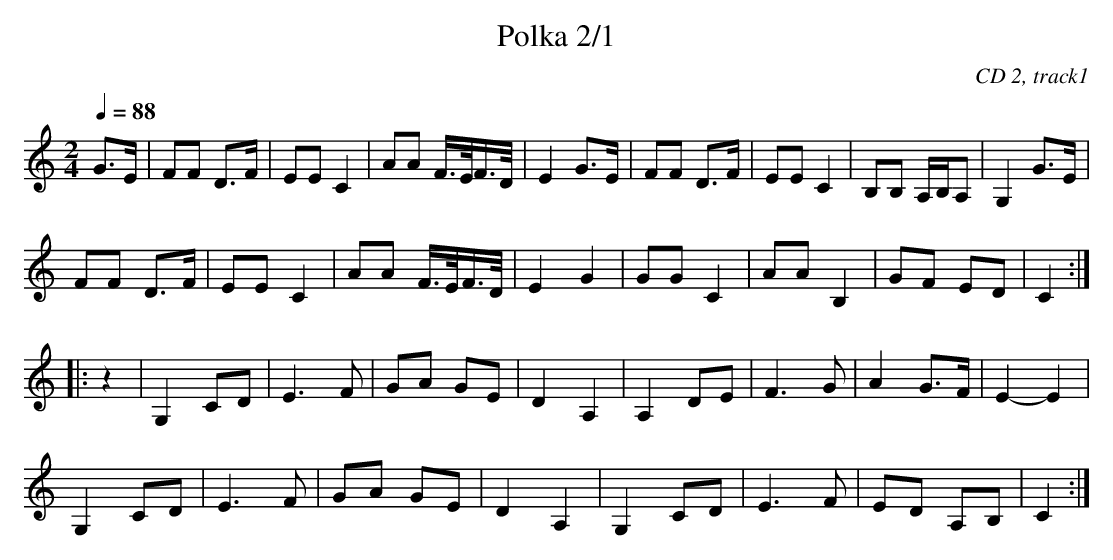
X:1
T:Polka 2/1
C:CD 2, track1
M:2/4
L:1/16
Q:1/4=88
K:C
G3E|F2F2 D3F|E2E2 C4|A2A2 F>EF>D|E4 G3E|F2F2 D3F|E2E2 C4|B,2B,2 A,B,A,2|G,4 G3E|
F2F2 D3F|E2E2 C4|A2A2 F>EF>D|E4G4|G2G2 C4|A2A2 B,4|G2F2 E2D2|C4 :|
|:z4|G,4C2D2|E6F2|G2A2 G2E2|D4 A,4|A,4 D2E2|F6G2|A4 G3F|E4-E4|
G,4C2D2|E6F2|G2A2 G2E2|D4 A,4|G,4 C2D2|E6F2|E2D2 A,2B,2|C4:|
